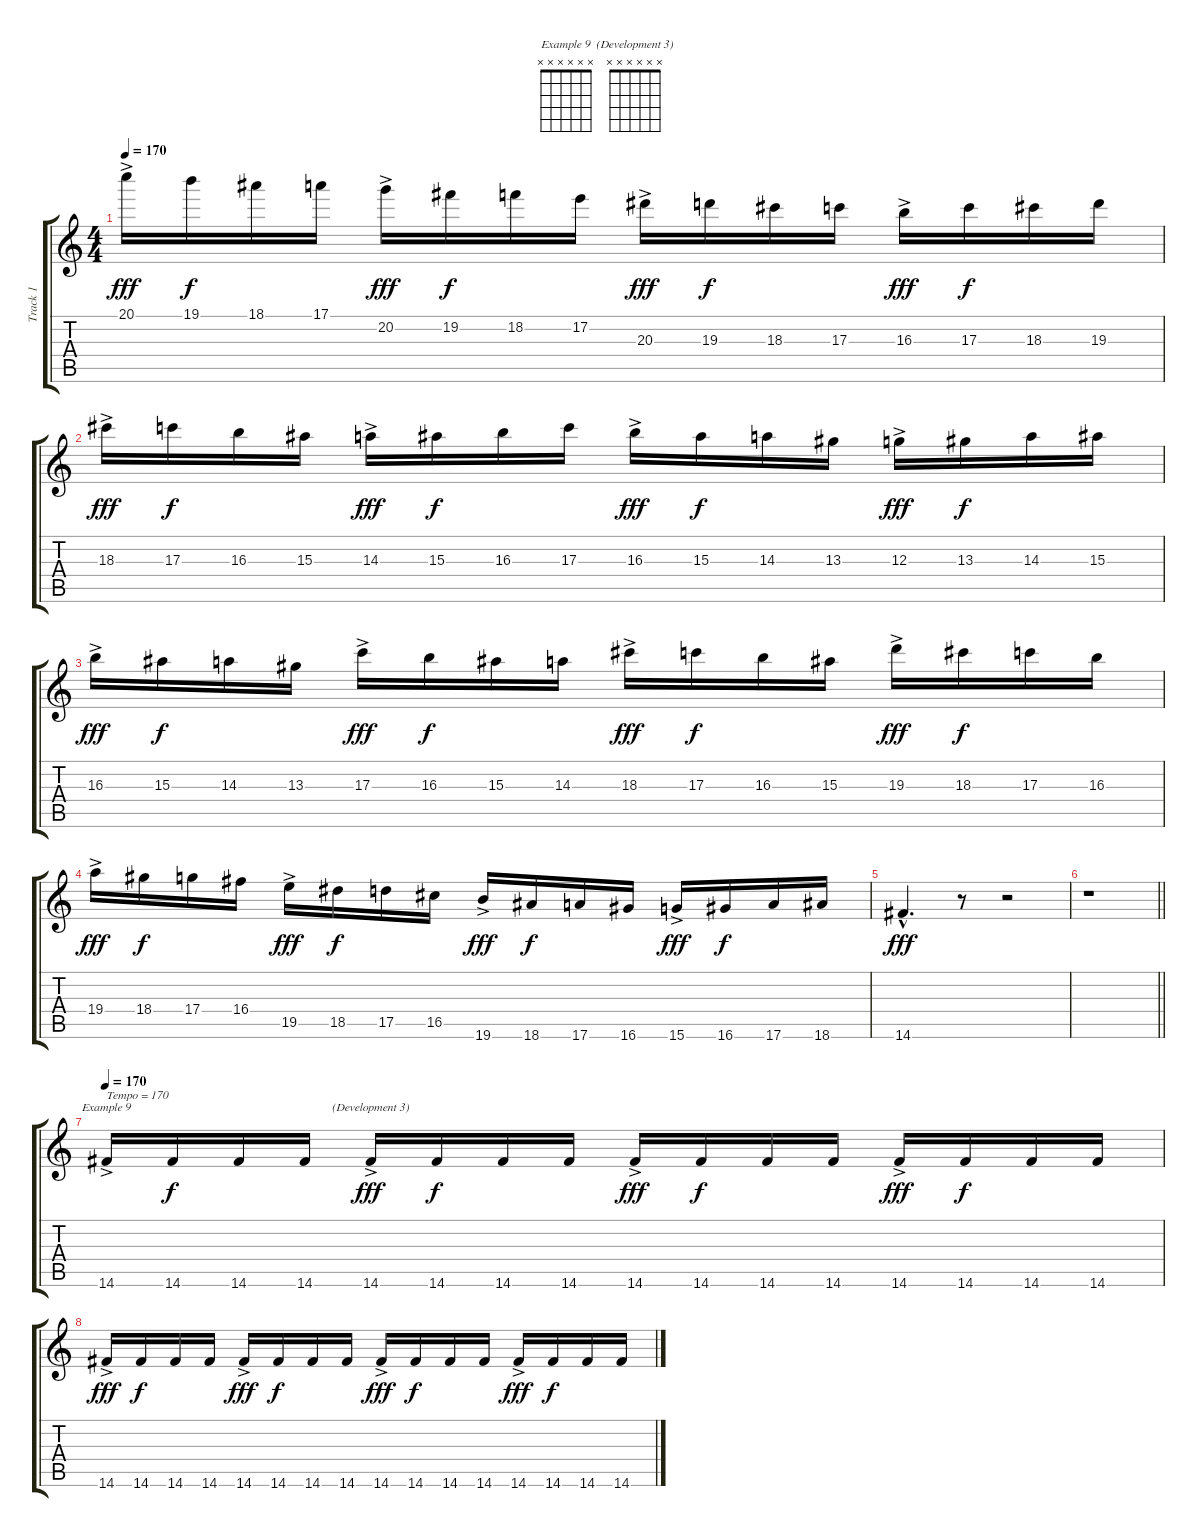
\track ("Track 1" "Track 1") {instrument distortionguitar}
\staff {score tabs}
\tuning (E4 B3 G3 D3 A2 E2) {hide}
\chord ("Example 9" x x x x x x)
\chord ("(Development 3)" x x x x x x)
\ts (4 4)
\tempo 170
\clef g2
\ks c
20.1{ac}.16{dy fff} 19.1.16{dy f} 18.1.16 17.1.16 20.2{ac}.16{dy fff} 19.2.16{dy f} 18.2.16 17.2.16 20.3{ac}.16{dy fff} 19.3.16{dy f} 18.3.16 17.3.16 16.3{ac}.16{dy fff} 17.3.16{dy f} 18.3.16 19.3.16 |
18.3{ac}.16{dy fff} 17.3.16{dy f} 16.3.16 15.3.16 14.3{ac}.16{dy fff} 15.3.16{dy f} 16.3.16 17.3.16 16.3{ac}.16{dy fff} 15.3.16{dy f} 14.3.16 13.3.16 12.3{ac}.16{dy fff} 13.3.16{dy f} 14.3.16 15.3.16 |
16.3{ac}.16{dy fff} 15.3.16{dy f} 14.3.16 13.3.16 17.3{ac}.16{dy fff} 16.3.16{dy f} 15.3.16 14.3.16 18.3{ac}.16{dy fff} 17.3.16{dy f} 16.3.16 15.3.16 19.3{ac}.16{dy fff} 18.3.16{dy f} 17.3.16 16.3.16 |
19.4{ac}.16{dy fff} 18.4.16{dy f} 17.4.16 16.4.16 19.5{ac}.16{dy fff} 18.5.16{dy f} 17.5.16 16.5.16 19.6{ac}.16{dy fff} 18.6.16{dy f} 17.6.16 16.6.16 15.6{ac}.16{dy fff} 16.6.16{dy f} 17.6.16 18.6.16 |
14.6{hac}.4{d dy fff} r.8 r.2 |
\barLineRight lightlight
r.1 |
\tempo 170
14.6{ac}.16{ch "Example 9" txt "Tempo = 170"} 14.6.16{dy f} 14.6.16 14.6.16 14.6{ac}.16{ch "(Development 3)" dy fff} 14.6.16{dy f} 14.6.16 14.6.16 14.6{ac}.16{dy fff} 14.6.16{dy f} 14.6.16 14.6.16 14.6{ac}.16{dy fff} 14.6.16{dy f} 14.6.16 14.6.16 |
14.6{ac}.16{dy fff} 14.6.16{dy f} 14.6.16 14.6.16 14.6{ac}.16{dy fff} 14.6.16{dy f} 14.6.16 14.6.16 14.6{ac}.16{dy fff} 14.6.16{dy f} 14.6.16 14.6.16 14.6{ac}.16{dy fff} 14.6.16{dy f} 14.6.16 14.6.16
